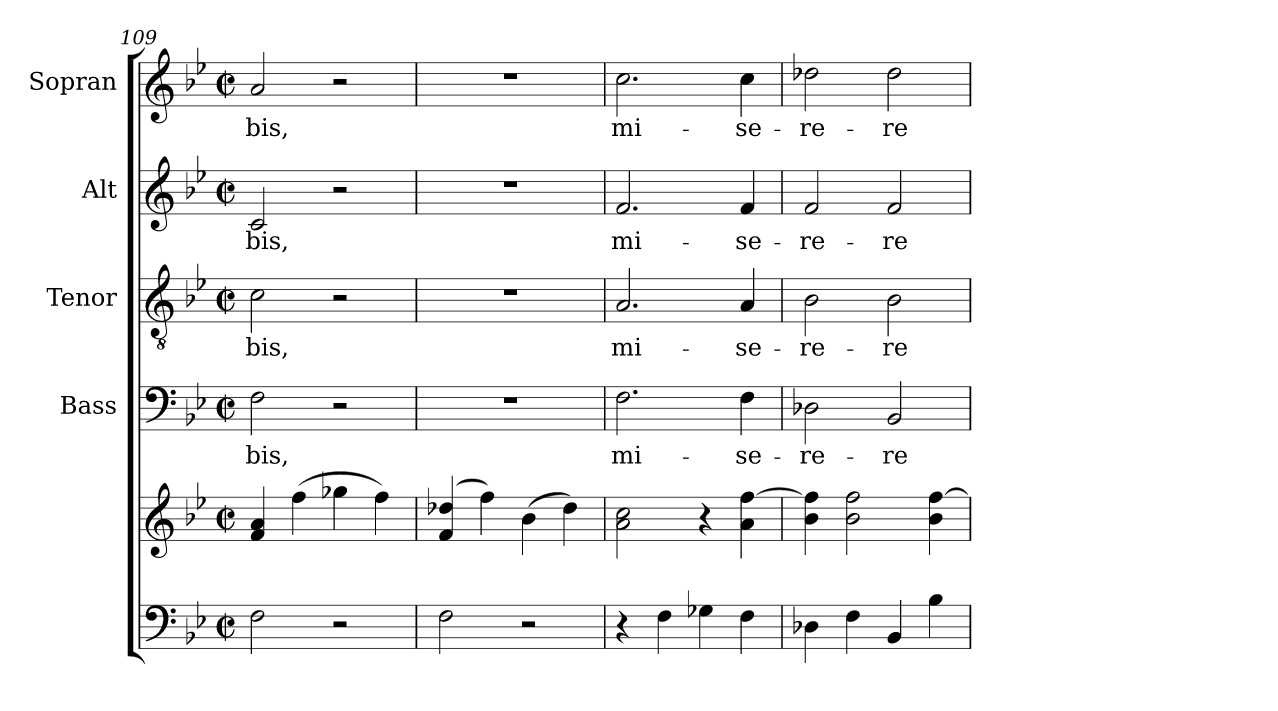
**kern	**kern	**kern	**text	**kern	**text	**kern	**text	**kern	**text
*part5	*part5	*part4	*part4	*part3	*part3	*part2	*part2	*part1	*part1
*staff6	*staff5	*staff4	*staff4	*staff3	*staff3	*staff2	*staff2	*staff1	*staff1
*	*	*I"Bass	*	*I"Tenor	*	*I"Alt	*	*I"Sopran	*
*	*	*I'B.	*	*I'T.	*	*I'A.	*	*I'S.	*
*clefF4	*clefG2	*clefF4	*	*clefGv2	*	*clefG2	*	*clefG2	*
*k[b-e-]	*k[b-e-]	*k[b-e-]	*	*k[b-e-]	*	*k[b-e-]	*	*k[b-e-]	*
*B-:	*B-:	*B-:	*	*B-:	*	*B-:	*	*B-:	*
*M2/2	*M2/2	*M2/2	*	*M2/2	*	*M2/2	*	*M2/2	*
*met(c|)	*met(c|)	*met(c|)	*	*met(c|)	*	*met(c|)	*	*met(c|)	*
=109	=109	=109	=109	=109	=109	=109	=109	=109	=109
!	!	!	!LO:LY:b	!	!LO:LY:b	!	!LO:LY:b	!	!LO:LY:b
2F\	4f/ 4a/	2F\	-bis,	2c\	-bis,	2c/	-bis,	2a/	-bis,
.	(>4ff\	.	.	.	.	.	.	.	.
2r	4gg-X\	2r	.	2r	.	2r	.	2r	.
.	4ff\)	.	.	.	.	.	.	.	.
!!LO:LB:g=z
=110	=110	=110	=110	=110	=110	=110	=110	=110	=110
2F\	(4f/ 4dd-X/	1r	.	1r	.	1r	.	1r	.
.	4ff\)	.	.	.	.	.	.	.	.
2r	(>4b-\	.	.	.	.	.	.	.	.
.	4dd-\)	.	.	.	.	.	.	.	.
=111	=111	=111	=111	=111	=111	=111	=111	=111	=111
!	!	!	!LO:LY:b	!	!LO:LY:b	!	!LO:LY:b	!	!LO:LY:b
4r	2a\ 2cc\	2.F\	mi-	2.A/	mi-	2.f/	mi-	2.cc\	mi-
4F\	.	.	.	.	.	.	.	.	.
4G-X\	4r	.	.	.	.	.	.	.	.
!	!	!	!LO:LY:b	!	!LO:LY:b	!	!LO:LY:b	!	!LO:LY:b
4F\	4a\ [4ff\	4F\	-se-	4A/	-se-	4f/	-se-	4cc\	-se-
=112	=112	=112	=112	=112	=112	=112	=112	=112	=112
!	!	!	!LO:LY:b	!	!LO:LY:b	!	!LO:LY:b	!	!LO:LY:b
4D-X\	4b-\ 4ff\]	2D-X\	-re-	2B-\	-re-	2f/	-re-	2dd-X\	-re-
4F\	2b-\ 2ff\	.	.	.	.	.	.	.	.
!	!	!	!LO:LY:b	!	!LO:LY:b	!	!LO:LY:b	!	!LO:LY:b
4BB-/	.	2BB-/	-re	2B-\	-re	2f/	-re	2dd-\	-re
4B-\	4b-\ [4ff\	.	.	.	.	.	.	.	.
=	=	=	=	=	=	=	=	=	=
*-	*-	*-	*-	*-	*-	*-	*-	*-	*-
